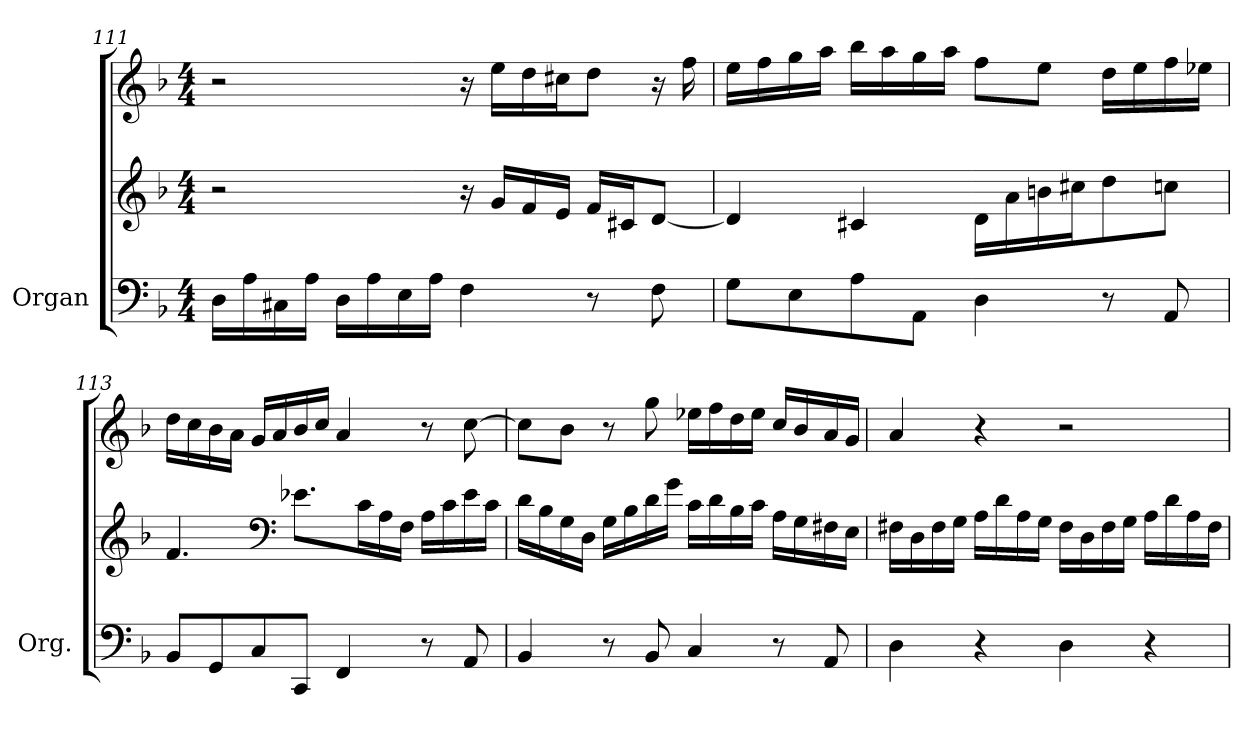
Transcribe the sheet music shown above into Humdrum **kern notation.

**kern	**kern	**kern
*part1	*part1	*part1
*staff3	*staff2	*staff1
*I"Organ	*	*
*I'Org.	*	*
*clefF4	*clefG2	*clefG2
*k[b-]	*k[b-]	*k[b-]
*F:	*F:	*F:
*M4/4	*M4/4	*M4/4
=111	=111	=111
16D\LL	2r	2r
16A\	.	.
16C#X\	.	.
16A\JJ	.	.
16D\LL	.	.
16A\	.	.
16E\	.	.
16A\JJ	.	.
4F\	16r	16r
.	16g/LL	16ee\LL
.	16f/	16dd\
.	16e/JJ	16cc#X\J
8r	16f/LL	8dd\J
.	16c#X/J	.
8F\	[8d/J	16r
.	.	16ff\
!!LO:LB:g=z
=112	=112	=112
8G\L	4d/]	16ee\LL
.	.	16ff\
8E\	.	16gg\
.	.	16aa\JJ
8A\	4c#X/	16bb-\LL
.	.	16aa\
8AA\J	.	16gg\
.	.	16aa\JJ
4D\	16d\LL	8ff\L
.	16a\	.
.	16bn\	8ee\J
.	16cc#X\J	.
8r	8dd\	16dd\LL
.	.	16ee\
8AA/	8ccn\J	16ff\
.	.	16ee-X\JJ
!!LO:PB:g=z
=113	=113	=113
8BB-/L	4.f/	16dd\LL
.	.	16cc\
8GG/	.	16b-\
.	.	16a\JJ
8C/	.	16g/LL
.	.	16a/
*	*clefF4	*
8CC/J	8.e-X\L	16b-/
.	.	16cc/JJ
4FF/	.	4a/
.	16c\L	.
.	16A\	.
.	16F\JJ	.
8r	16A\LL	8r
.	16c\	.
8AA/	16e-\	[8cc\
.	16c\JJ	.
=114	=114	=114
4BB-/	16d\LL	8cc\L]
.	16B-\	.
.	16G\	8b-\J
.	16D\JJ	.
8r	16G\LL	8r
.	16B-\	.
8BB-/	16d\	8gg\
.	16g\JJ	.
4C/	16c\LL	16ee-X\LL
.	16d\	16ff\
.	16B-\	16dd\
.	16c\JJ	16ee-\JJ
8r	16A\LL	16cc/LL
.	16G\	16b-/
8AA/	16F#X\	16a/
.	16E\JJ	16g/JJ
!!LO:PB:g=z
=115	=115	=115
4D\	16F#X\LL	4a/
.	16D\	.
.	16F#\	.
.	16G\JJ	.
4r	16A\LL	4r
.	16d\	.
.	16A\	.
.	16G\JJ	.
4D\	16F#\LL	2r
.	16D\	.
.	16F#\	.
.	16G\JJ	.
4r	16A\LL	.
.	16d\	.
.	16A\	.
.	16F#\JJ	.
=	=	=
*-	*-	*-
